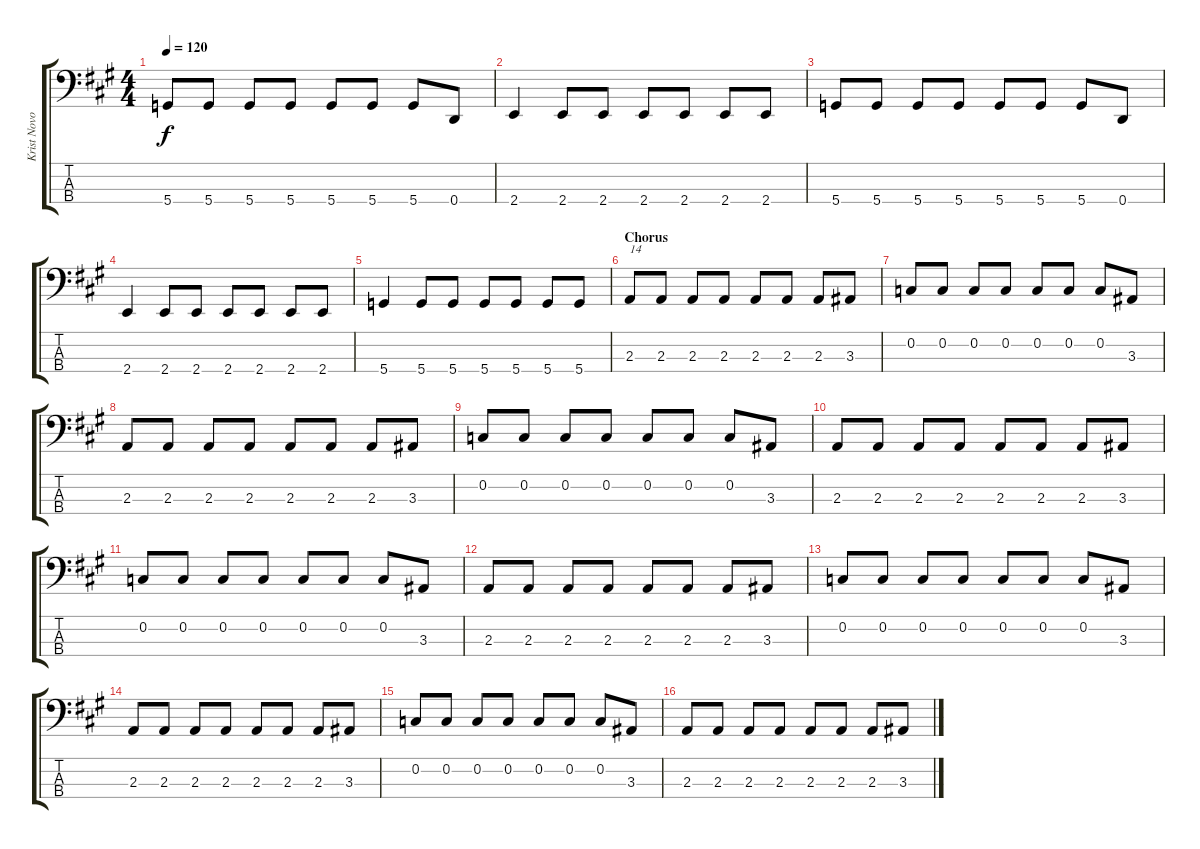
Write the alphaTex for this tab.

\track ("Krist Novoselic (Bass)" "Krist Novo") {instrument electricbasspick}
\staff {score tabs}
\tuning (F2 C2 G1 D1) {hide}
\ts (4 4)
\tempo 120
\clef f4
\ks a
5.4.8{dy f} 5.4.8 5.4.8 5.4.8 5.4.8 5.4.8 5.4.8 0.4.8 |
2.4.4 2.4.8 2.4.8 2.4.8 2.4.8 2.4.8 2.4.8 |
5.4.8 5.4.8 5.4.8 5.4.8 5.4.8 5.4.8 5.4.8 0.4.8 |
2.4.4 2.4.8 2.4.8 2.4.8 2.4.8 2.4.8 2.4.8 |
5.4.4 5.4.8 5.4.8 5.4.8 5.4.8 5.4.8 5.4.8 |
\section ("" "Chorus")
2.3.8{txt "14" volume 14} 2.3.8 2.3.8 2.3.8 2.3.8 2.3.8 2.3.8 3.3.8 |
0.2.8 0.2.8 0.2.8 0.2.8 0.2.8 0.2.8 0.2.8 3.3.8 |
2.3.8 2.3.8 2.3.8 2.3.8 2.3.8 2.3.8 2.3.8 3.3.8 |
0.2.8 0.2.8 0.2.8 0.2.8 0.2.8 0.2.8 0.2.8 3.3.8 |
2.3.8 2.3.8 2.3.8 2.3.8 2.3.8 2.3.8 2.3.8 3.3.8 |
0.2.8 0.2.8 0.2.8 0.2.8 0.2.8 0.2.8 0.2.8 3.3.8 |
2.3.8 2.3.8 2.3.8 2.3.8 2.3.8 2.3.8 2.3.8 3.3.8 |
0.2.8 0.2.8 0.2.8 0.2.8 0.2.8 0.2.8 0.2.8 3.3.8 |
2.3.8 2.3.8 2.3.8 2.3.8 2.3.8 2.3.8 2.3.8 3.3.8 |
0.2.8 0.2.8 0.2.8 0.2.8 0.2.8 0.2.8 0.2.8 3.3.8 |
2.3.8 2.3.8 2.3.8 2.3.8 2.3.8 2.3.8 2.3.8 3.3.8
